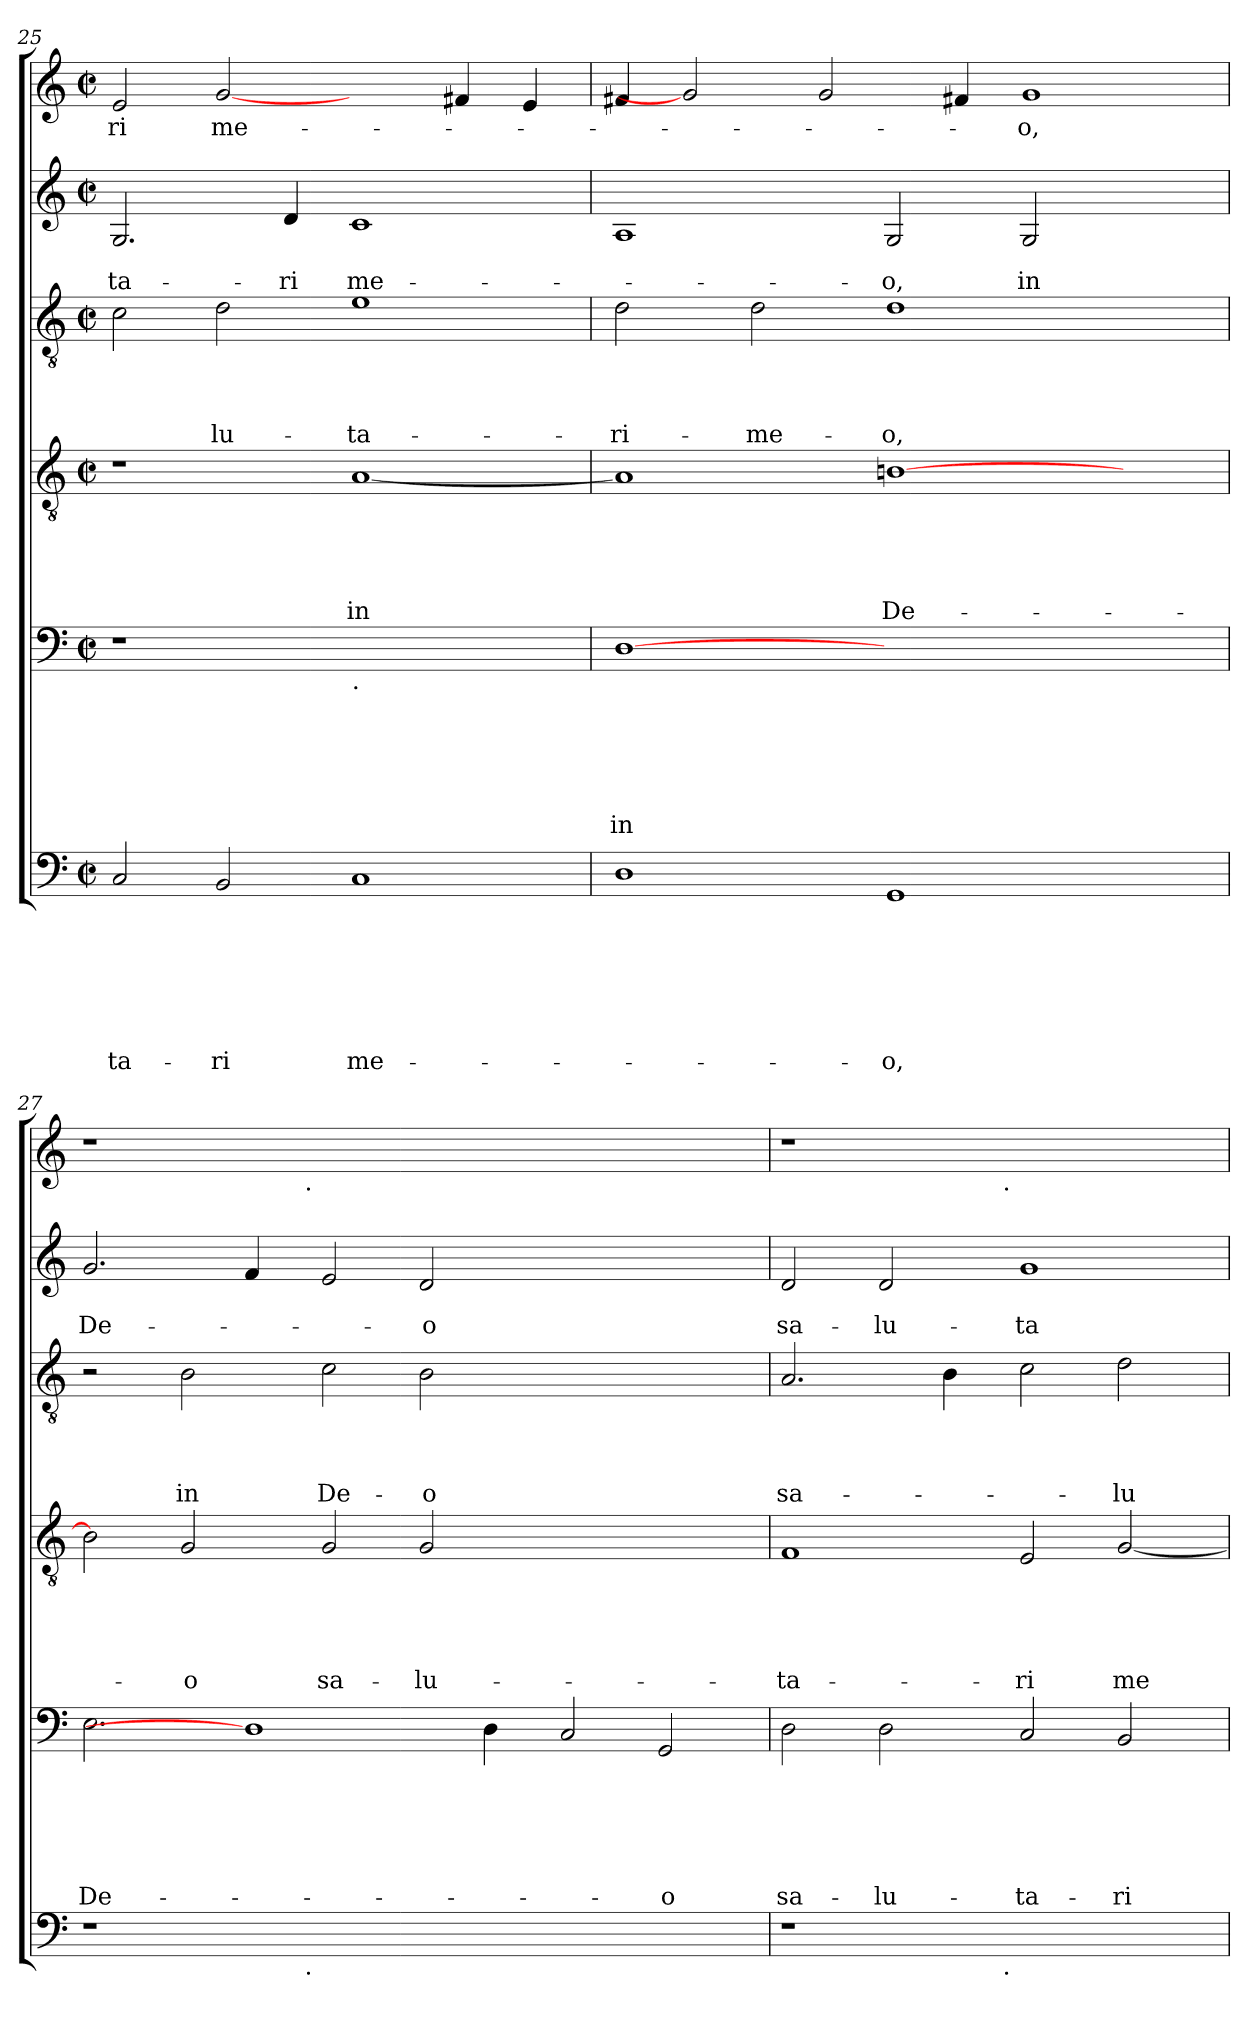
**kern	**text	**text	**text	**text	**text	**text	**text	**kern	**text	**text	**text	**text	**text	**text	**kern	**text	**text	**text	**text	**text	**kern	**text	**text	**text	**text	**kern	**text	**text	**kern	**text
*part6	*part6	*part6	*part6	*part6	*part6	*part6	*part6	*part5	*part5	*part5	*part5	*part5	*part5	*part5	*part4	*part4	*part4	*part4	*part4	*part4	*part3	*part3	*part3	*part3	*part3	*part2	*part2	*part2	*part1	*part1
*staff6	*staff6	*staff6	*staff6	*staff6	*staff6	*staff6	*staff6	*staff5	*staff5	*staff5	*staff5	*staff5	*staff5	*staff5	*staff4	*staff4	*staff4	*staff4	*staff4	*staff4	*staff3	*staff3	*staff3	*staff3	*staff3	*staff2	*staff2	*staff2	*staff1	*staff1
!!LO:PB:g=z
*clefF4	*	*	*	*	*	*	*	*clefF4	*	*	*	*	*	*	*clefGv2	*	*	*	*	*	*clefGv2	*	*	*	*	*clefG2	*	*	*clefG2	*
*k[]	*	*	*	*	*	*	*	*k[]	*	*	*	*	*	*	*k[]	*	*	*	*	*	*k[]	*	*	*	*	*k[]	*	*	*k[]	*
*C:	*	*	*	*	*	*	*	*C:	*	*	*	*	*	*	*C:	*	*	*	*	*	*C:	*	*	*	*	*C:	*	*	*C:	*
*M2/2	*	*	*	*	*	*	*	*M2/2	*	*	*	*	*	*	*M2/2	*	*	*	*	*	*M2/2	*	*	*	*	*M2/2	*	*	*M2/2	*
*met(c|)	*	*	*	*	*	*	*	*met(c|)	*	*	*	*	*	*	*met(c|)	*	*	*	*	*	*met(c|)	*	*	*	*	*met(c|)	*	*	*met(c|)	*
=25	=25	=25	=25	=25	=25	=25	=25	=25	=25	=25	=25	=25	=25	=25	=25	=25	=25	=25	=25	=25	=25	=25	=25	=25	=25	=25	=25	=25	=25	=25
!	!	!	!	!	!	!	!LO:LY:b	!	!	!	!	!	!	!	!	!	!	!	!	!	!	!	!	!	!	!	!	!LO:LY:b	!	!LO:LY:b
2C/	.	.	.	.	.	.	-ta-	1r	.	.	.	.	.	.	1r	.	.	.	.	.	2c\	.	.	.	.	2.G/	.	-ta-	2e/	-ri
!	!	!	!	!	!	!	!LO:LY:b	!	!	!	!	!	!	!	!	!	!	!	!	!	!	!	!	!	!LO:LY:b	!	!	!	!	!LO:LY:b
2BB/	.	.	.	.	.	.	-ri	.	.	.	.	.	.	.	.	.	.	.	.	.	2d\	.	.	.	-lu-	.	.	.	[2g	me-
!	!	!	!	!	!	!	!	!	!	!	!	!	!	!	!	!	!	!	!	!	!	!	!	!	!	!	!	!LO:LY:b	!	!
.	.	.	.	.	.	.	.	.	.	.	.	.	.	.	.	.	.	.	.	.	.	.	.	.	.	4d/	.	-ri	.	.
!	!	!	!	!	!	!	!	!LO:TX:b:t=.	!	!	!	!	!	!	!	!	!	!	!	!	!	!	!	!	!	!	!	!	!	!
!	!	!	!	!	!	!	!LO:LY:b	!	!	!	!	!	!	!	!	!	!	!	!	!LO:LY:b	!	!	!	!	!LO:LY:b	!	!	!LO:LY:b	!	!
1C	.	.	.	.	.	.	me-	1ryy	.	.	.	.	.	.	[<1A	.	.	.	.	in	1e	.	.	.	-ta-	1c	.	me-	2ryy	.
.	.	.	.	.	.	.	.	.	.	.	.	.	.	.	.	.	.	.	.	.	.	.	.	.	.	.	.	.	4f#X/	.
.	.	.	.	.	.	.	.	.	.	.	.	.	.	.	.	.	.	.	.	.	.	.	.	.	.	.	.	.	4e/	.
=26	=26	=26	=26	=26	=26	=26	=26	=26	=26	=26	=26	=26	=26	=26	=26	=26	=26	=26	=26	=26	=26	=26	=26	=26	=26	=26	=26	=26	=26	=26
!	!	!	!	!	!	!	!	!	!	!	!	!	!	!LO:LY:b:rj	!	!	!	!	!	!	!	!	!	!	!LO:LY:b	!	!	!	!	!
1D	.	.	.	.	.	.	.	[1D	.	.	.	.	.	in	1A]	.	.	.	.	.	2d\	.	.	.	-ri-	1A	.	.	4f#X/	.
.	.	.	.	.	.	.	.	.	.	.	.	.	.	.	.	.	.	.	.	.	.	.	.	.	.	.	.	.	2g]	.
!	!	!	!	!	!	!	!	!	!	!	!	!	!	!	!	!	!	!	!	!	!	!	!	!	!LO:LY:b	!	!	!	!	!
.	.	.	.	.	.	.	.	.	.	.	.	.	.	.	.	.	.	.	.	.	2d\	.	.	.	-me-	.	.	.	.	.
.	.	.	.	.	.	.	.	.	.	.	.	.	.	.	.	.	.	.	.	.	.	.	.	.	.	.	.	.	2g/	.
!	!	!	!	!	!	!	!LO:LY:b	!	!	!	!	!	!	!	!	!	!	!	!	!LO:LY:b	!	!	!	!	!LO:LY:b	!	!	!LO:LY:b	!	!
1GG	.	.	.	.	.	.	-o,	1.ryy	.	.	.	.	.	.	[>1Bn	.	.	.	.	De-	1d	.	.	.	-o,	2G/	.	-o,	.	.
.	.	.	.	.	.	.	.	.	.	.	.	.	.	.	.	.	.	.	.	.	.	.	.	.	.	.	.	.	4f#X/	.
!	!	!	!	!	!	!	!	!	!	!	!	!	!	!	!	!	!	!	!	!	!	!	!	!	!	!	!	!LO:LY:b	!	!LO:LY:b
.	.	.	.	.	.	.	.	.	.	.	.	.	.	.	.	.	.	.	.	.	.	.	.	.	.	2G/	.	in	1g	-o,
2ryy	.	.	.	.	.	.	.	.	.	.	.	.	.	.	2ryy	.	.	.	.	.	2ryy	.	.	.	.	2ryy	.	.	.	.
=27	=27	=27	=27	=27	=27	=27	=27	=27	=27	=27	=27	=27	=27	=27	=27	=27	=27	=27	=27	=27	=27	=27	=27	=27	=27	=27	=27	=27	=27	=27
!	!	!	!	!	!	!	!	!	!	!	!	!	!	!LO:LY:b	!	!	!	!	!	!	!	!	!	!	!	!	!	!LO:LY:b	!	!
*^	*	*	*	*	*	*	*	*	*	*	*	*	*	*	*	*	*	*	*	*	*	*	*	*	*	*	*	*	*^	*
1r	2ryy	.	.	.	.	.	.	.	2.E\	.	.	.	.	.	De-	2B\]	.	.	.	.	.	2r	.	.	.	.	2.g/	.	De-	1r	2ryy	.
!	!	!	!	!	!	!	!	!	!	!	!	!	!	!	!	!	!	!	!	!	!LO:LY:b	!	!	!	!	!LO:LY:b	!	!	!	!	!	!
.	4...ryy	.	.	.	.	.	.	.	.	.	.	.	.	.	.	2G/	.	.	.	.	-o	2B\	.	.	.	in	.	.	.	.	4...ryy	.
.	.	.	.	.	.	.	.	.	1D]	.	.	.	.	.	.	.	.	.	.	.	.	.	.	.	.	.	4f/	.	.	.	.	.
!	!	!	!	!	!	!	!	!	!	!	!	!	!	!	!	!	!	!	!	!	!	!	!	!	!	!	!	!	!	!	!LO:TX:b:t=.	!
!	!LO:TX:b:t=.	!	!	!	!	!	!	!	!	!	!	!	!	!	!	!	!	!	!	!	!	!	!	!	!	!	!	!	!	!	!	!
.	1ryy	.	.	.	.	.	.	.	.	.	.	.	.	.	.	.	.	.	.	.	.	.	.	.	.	.	.	.	.	.	1ryy	.
!	!	!	!	!	!	!	!	!	!	!	!	!	!	!	!	!	!	!	!	!	!LO:LY:b	!	!	!	!	!LO:LY:b	!	!	!	!	!	!
0ryy	.	.	.	.	.	.	.	.	.	.	.	.	.	.	.	2G/	.	.	.	.	sa-	2c\	.	.	.	De-	2e/	.	.	0ryy	.	.
!	!	!	!	!	!	!	!	!	!	!	!	!	!	!	!	!	!	!	!	!	!LO:LY:b:rj	!	!	!	!	!LO:LY:b	!	!	!LO:LY:b	!	!	!
.	.	.	.	.	.	.	.	.	.	.	.	.	.	.	.	2G/	.	.	.	.	-lu-	2B\	.	.	.	-o	2d/	.	-o	.	.	.
.	.	.	.	.	.	.	.	.	4D\	.	.	.	.	.	.	.	.	.	.	.	.	.	.	.	.	.	.	.	.	.	.	.
.	1ryy	.	.	.	.	.	.	.	.	.	.	.	.	.	.	.	.	.	.	.	.	.	.	.	.	.	.	.	.	.	1ryy	.
.	.	.	.	.	.	.	.	.	2C/	.	.	.	.	.	.	1ryy	.	.	.	.	.	1ryy	.	.	.	.	1ryy	.	.	.	.	.
!	!	!	!	!	!	!	!	!	!	!	!	!	!	!	!LO:LY:b	!	!	!	!	!	!	!	!	!	!	!	!	!	!	!	!	!
.	.	.	.	.	.	.	.	.	2GG/	.	.	.	.	.	-o	.	.	.	.	.	.	.	.	.	.	.	.	.	.	.	.	.
.	32ryy	.	.	.	.	.	.	.	.	.	.	.	.	.	.	.	.	.	.	.	.	.	.	.	.	.	.	.	.	.	32ryy	.
=28	=28	=28	=28	=28	=28	=28	=28	=28	=28	=28	=28	=28	=28	=28	=28	=28	=28	=28	=28	=28	=28	=28	=28	=28	=28	=28	=28	=28	=28	=28	=28	=28
!	!	!	!	!	!	!	!	!	!	!	!	!	!	!	!LO:LY:b	!	!	!	!	!	!LO:LY:b	!	!	!	!	!LO:LY:b	!	!	!LO:LY:b	!	!	!
1r	2ryy	.	.	.	.	.	.	.	2D\	.	.	.	.	.	sa-	1F	.	.	.	.	-ta-	2.A/	.	.	.	sa-	2d/	.	sa-	1r	2ryy	.
!	!	!	!	!	!	!	!	!	!	!	!	!	!	!	!LO:LY:b:rj	!	!	!	!	!	!	!	!	!	!	!	!	!	!LO:LY:b:rj	!	!	!
.	4...ryy	.	.	.	.	.	.	.	2D\	.	.	.	.	.	-lu-	.	.	.	.	.	.	.	.	.	.	.	2d/	.	-lu-	.	4...ryy	.
.	.	.	.	.	.	.	.	.	.	.	.	.	.	.	.	.	.	.	.	.	.	4B\	.	.	.	.	.	.	.	.	.	.
!	!	!	!	!	!	!	!	!	!	!	!	!	!	!	!	!	!	!	!	!	!	!	!	!	!	!	!	!	!	!	!LO:TX:b:t=.	!
!	!LO:TX:b:t=.	!	!	!	!	!	!	!	!	!	!	!	!	!	!	!	!	!	!	!	!	!	!	!	!	!	!	!	!	!	!	!
.	1ryy	.	.	.	.	.	.	.	.	.	.	.	.	.	.	.	.	.	.	.	.	.	.	.	.	.	.	.	.	.	1ryy	.
!	!	!	!	!	!	!	!	!	!	!	!	!	!	!	!LO:LY:b	!	!	!	!	!	!LO:LY:b	!	!	!	!	!	!	!	!LO:LY:b	!	!	!
1ryy	.	.	.	.	.	.	.	.	2C/	.	.	.	.	.	-ta-	2E/	.	.	.	.	-ri	2c\	.	.	.	.	1g	.	-ta-	1ryy	.	.
!	!	!	!	!	!	!	!	!	!	!	!	!	!	!	!LO:LY:b	!	!	!	!	!	!LO:LY:b	!	!	!	!	!LO:LY:b	!	!	!	!	!	!
.	.	.	.	.	.	.	.	.	2BB/	.	.	.	.	.	-ri	[<2G/	.	.	.	.	me-	2d\	.	.	.	-lu-	.	.	.	.	.	.
.	32ryy	.	.	.	.	.	.	.	.	.	.	.	.	.	.	.	.	.	.	.	.	.	.	.	.	.	.	.	.	.	32ryy	.
*v	*v	*	*	*	*	*	*	*	*	*	*	*	*	*	*	*	*	*	*	*	*	*	*	*	*	*	*	*	*	*v	*v	*
=	=	=	=	=	=	=	=	=	=	=	=	=	=	=	=	=	=	=	=	=	=	=	=	=	=	=	=	=	=	=
*-	*-	*-	*-	*-	*-	*-	*-	*-	*-	*-	*-	*-	*-	*-	*-	*-	*-	*-	*-	*-	*-	*-	*-	*-	*-	*-	*-	*-	*-	*-
